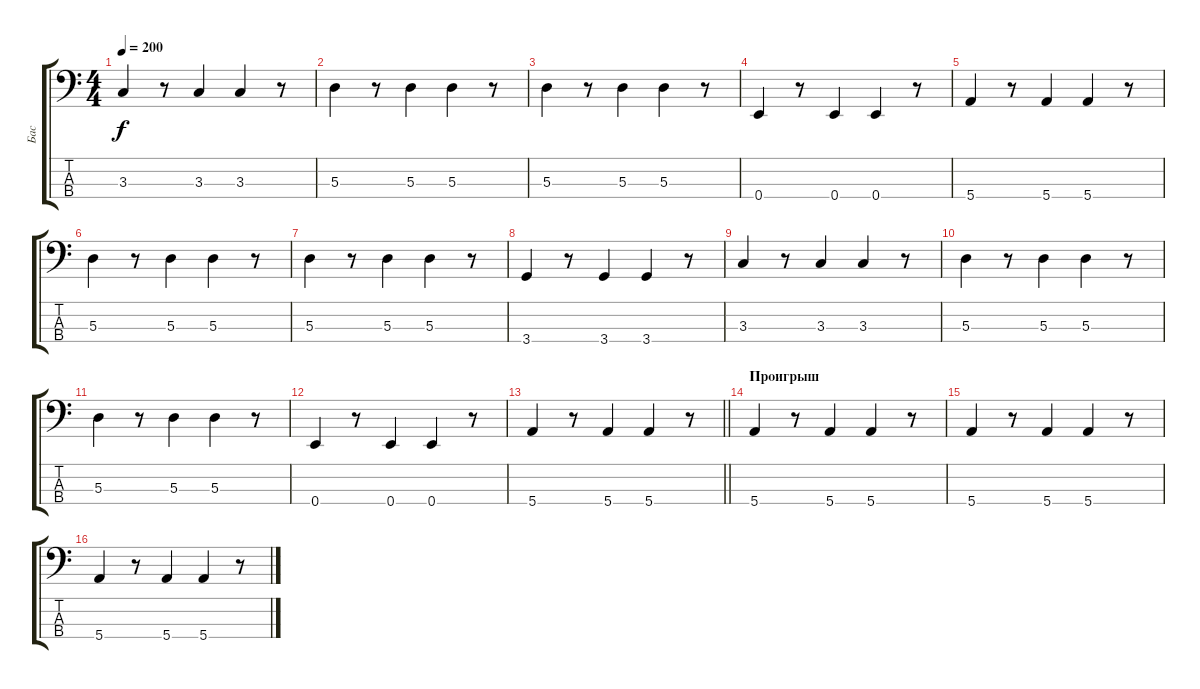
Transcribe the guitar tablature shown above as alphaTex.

\track ("Бас" "Бас") {instrument electricbasspick}
\staff {score tabs}
\tuning (G2 D2 A1 E1) {hide}
\ts (4 4)
\tempo 200
\clef f4
\ks c
3.3.4{dy f} r.8 3.3.4 3.3.4 r.8 |
5.3.4 r.8 5.3.4 5.3.4 r.8 |
5.3.4 r.8 5.3.4 5.3.4 r.8 |
0.4.4 r.8 0.4.4 0.4.4 r.8 |
5.4.4 r.8 5.4.4 5.4.4 r.8 |
5.3.4 r.8 5.3.4 5.3.4 r.8 |
5.3.4 r.8 5.3.4 5.3.4 r.8 |
3.4.4 r.8 3.4.4 3.4.4 r.8 |
3.3.4 r.8 3.3.4 3.3.4 r.8 |
5.3.4 r.8 5.3.4 5.3.4 r.8 |
5.3.4 r.8 5.3.4 5.3.4 r.8 |
0.4.4 r.8 0.4.4 0.4.4 r.8 |
\barLineRight lightlight
5.4.4 r.8 5.4.4 5.4.4 r.8 |
\section ("" "Проигрыш")
5.4.4 r.8 5.4.4 5.4.4 r.8 |
5.4.4 r.8 5.4.4 5.4.4 r.8 |
5.4.4 r.8 5.4.4 5.4.4 r.8
